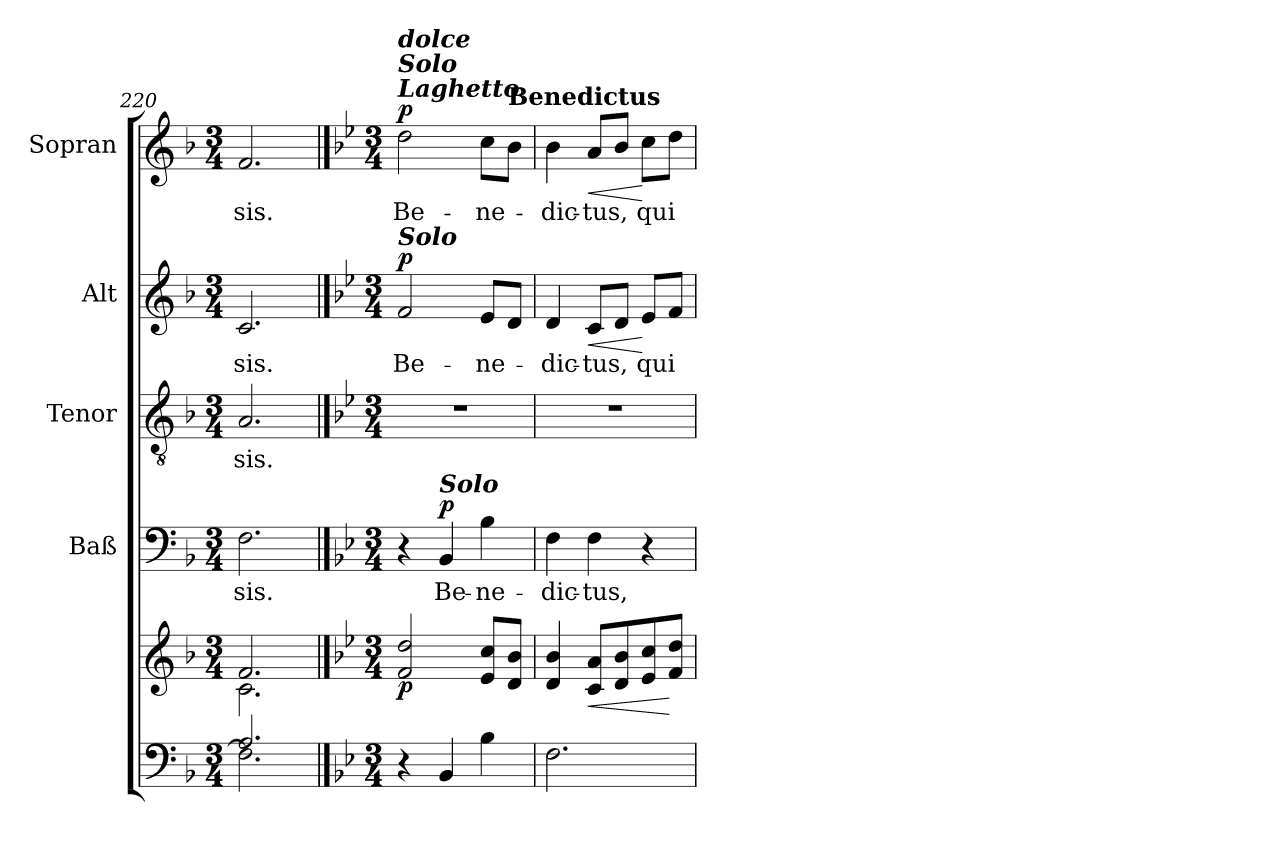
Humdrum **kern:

**kern	**kern	**dynam	**kern	**text	**dynam	**kern	**text	**kern	**text	**dynam	**kern	**text	**dynam
*part5	*part5	*part5	*part4	*part4	*part4	*part3	*part3	*part2	*part2	*part2	*part1	*part1	*part1
*staff6	*staff5	*staff5/6	*staff4	*staff4	*staff4	*staff3	*staff3	*staff2	*staff2	*staff2	*staff1	*staff1	*staff1
*	*	*	*I"Baß	*	*	*I"Tenor	*	*I"Alt	*	*	*I"Sopran	*	*
*	*	*	*I'Baß	*	*	*I'Ten	*	*I'Alt	*	*	*I'Sop	*	*
*clefF4	*clefG2	*	*clefF4	*	*	*clefGv2	*	*clefG2	*	*	*clefG2	*	*
*k[b-]	*k[b-]	*	*k[b-]	*	*	*k[b-]	*	*k[b-]	*	*	*k[b-]	*	*
*F:	*F:	*	*F:	*	*	*F:	*	*F:	*	*	*F:	*	*
*M3/4	*M3/4	*	*M3/4	*	*	*M3/4	*	*M3/4	*	*	*M3/4	*	*
=220	=220	=220	=220	=220	=220	=220	=220	=220	=220	=220	=220	=220	=220
*^	*^	*	*	*	*	*	*	*	*	*	*	*	*
!	!	!	!	!	!	!LO:LY:b	!	!	!LO:LY:b	!	!LO:LY:b	!	!	!LO:LY:b	!
2.A/	2.F\]	2.f/	2.c\	.	2.F\	-sis.	.	2.A/	-sis.	2.c/	-sis.	.	2.f/	-sis.	.
*v	*v	*	*	*	*	*	*	*	*	*	*	*	*	*	*
*	*v	*v	*	*	*	*	*	*	*	*	*	*	*	*
!!LO:PB:g=z
==221	==221	==221	==221	==221	==221	==221	==221	==221	==221	==221	==221	==221	==221
*k[b-e-]	*k[b-e-]	*	*k[b-e-]	*	*	*k[b-e-]	*	*k[b-e-]	*	*	*k[b-e-]	*	*
*B-:	*B-:	*	*B-:	*	*	*B-:	*	*B-:	*	*	*B-:	*	*
*M3/4	*M3/4	*	*M3/4	*	*	*M3/4	*	*M3/4	*	*	*M3/4	*	*
*^	*^	*	*	*	*	*	*	*	*	*	*	*	*
!	!	!	!	!	!	!	!	!	!	!	!	!	!LO:TX:a:Bi:t=Laghetto	!	!
!	!	!	!	!	!	!	!	!	!	!	!	!	!LO:TX:a:Bi:t=Solo	!	!
!	!	!	!	!	!	!	!	!	!	!	!	!	!LO:TX:a:Bi:t=dolce	!	!
!	!	!	!	!	!	!	!	!	!	!LO:TX:a:Bi:t=Solo	!	!	!	!	!
!	!	!	!	!LO:DY:b	!	!	!	!	!	!	!LO:LY:b	!LO:DY:a	!	!LO:LY:b	!LO:DY:a
*v	*v	*	*	*	*	*	*	*	*	*	*	*	*	*	*
*	*v	*v	*	*	*	*	*	*	*	*	*	*	*	*
4r	2f/ 2dd/	p	4r	.	.	2.r	.	2f/	Be-	p	2dd\	Be-	p
!	!	!	!LO:TX:a:Bi:t=Solo	!	!	!	!	!	!	!	!	!	!
!	!	!	!	!LO:LY:b	!LO:DY:a	!	!	!	!	!	!	!	!
4BB-/	.	.	4BB-/	Be-	p	.	.	.	.	.	.	.	.
!	!	!	!	!LO:LY:b	!	!	!	!	!LO:LY:b	!	!	!LO:LY:b	!
4B-\	8e-/ 8cc/L	.	4B-\	-ne-	.	.	.	8e-/L	-ne-	.	8cc\L	-ne-	.
!	!	!	!	!	!	!	!	!	!	!	!LO:TX:a:B:t=Benedictus	!	!
.	8d/ 8b-/J	.	.	.	.	.	.	8d/J	.	.	8b-\J	.	.
=222	=222	=222	=222	=222	=222	=222	=222	=222	=222	=222	=222	=222	=222
!	!	!	!	!LO:LY:b	!	!	!	!	!LO:LY:b	!	!	!LO:LY:b	!
2.F\	4d/ 4b-/	.	4F\	-dic-	.	2.r	.	4d/	-dic-	.	4b-\	-dic-	.
!	!	!LO:HP:b	!	!LO:LY:b	!	!	!	!	!LO:LY:b	!LO:HP:b	!	!LO:LY:b	!LO:HP:b
.	8c/ 8a/L	<	4F\	-tus,	.	.	.	8c/L	-tus,	<	8a/L	-tus,	<
.	8d/ 8b-/	.	.	.	.	.	.	8d/J	.	.	8b-/J	.	.
!	!	!	!	!	!	!	!	!	!LO:LY:b	!	!	!LO:LY:b	!
.	8e-/ 8cc/	.	4r	.	.	.	.	8e-/L	qui	[	8cc\L	qui	[
.	8f/ 8dd/J	[	.	.	.	.	.	8f/J	.	.	8dd\J	.	.
=	=	=	=	=	=	=	=	=	=	=	=	=	=
*-	*-	*-	*-	*-	*-	*-	*-	*-	*-	*-	*-	*-	*-
